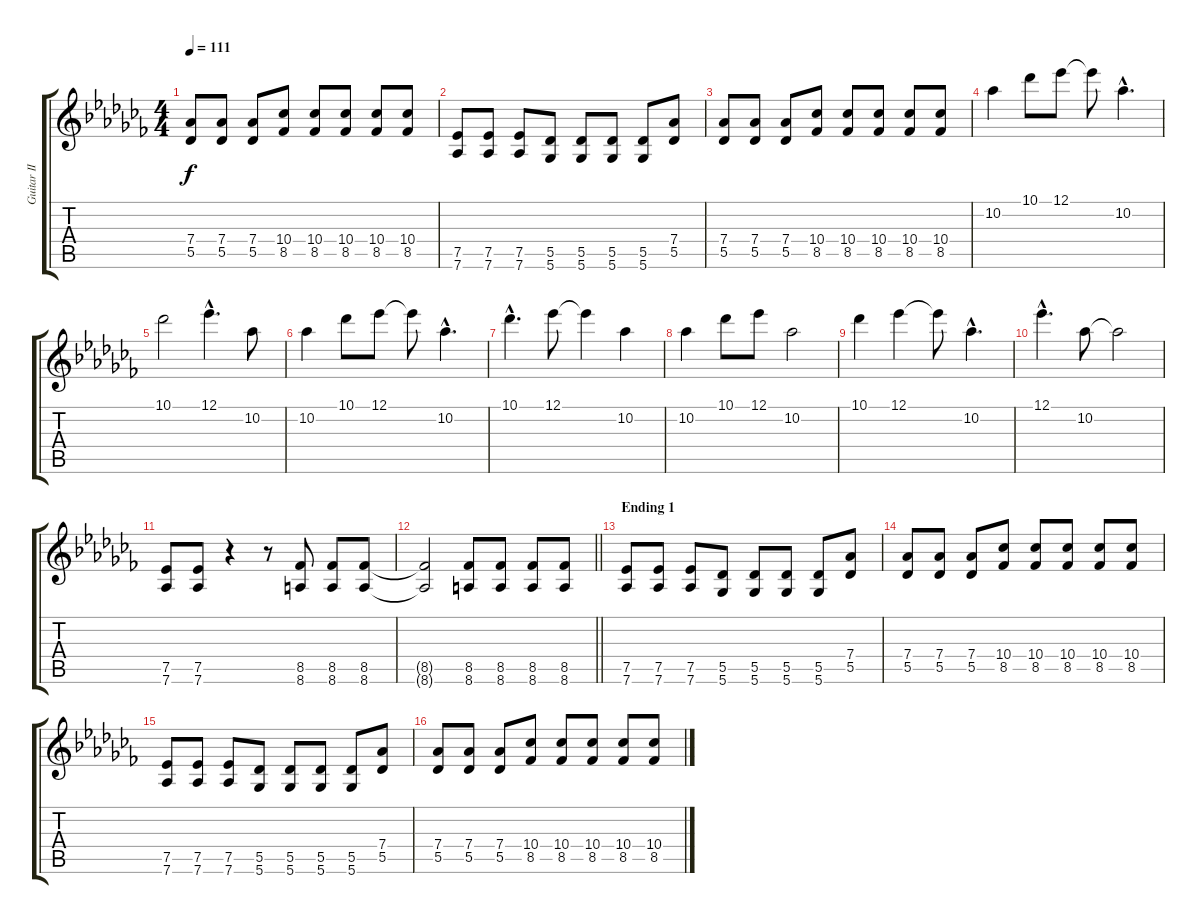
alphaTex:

\track ("Guitar II" "Guitar II") {instrument distortionguitar}
\staff {score tabs}
\tuning (Eb4 Bb3 Gb3 Db3 Ab2 Db2) {hide}
\ts (4 4)
\tempo 111
\clef g2
\ks abminor
(7.4 5.5).8{dy f} (7.4 5.5).8 (7.4 5.5).8 (10.4 8.5).8 (10.4 8.5).8 (10.4 8.5).8 (10.4 8.5).8 (10.4 8.5).8 |
(7.5 7.6).8 (7.5 7.6).8 (7.5 7.6).8 (5.5 5.6).8 (5.5 5.6).8 (5.5 5.6).8 (5.5 5.6).8 (7.4 5.5).8 |
(7.4 5.5).8 (7.4 5.5).8 (7.4 5.5).8 (10.4 8.5).8 (10.4 8.5).8 (10.4 8.5).8 (10.4 8.5).8 (10.4 8.5).8 |
10.2.4 10.1.8 12.1.8 12.1{t}.8 10.2{hac}.4{d} |
10.1.2 12.1{hac}.4{d} 10.2.8 |
10.2.4 10.1.8 12.1.8 12.1{t}.8 10.2{hac}.4{d} |
10.1{hac}.4{d} 12.1.8 12.1{t}.4 10.2.4 |
10.2.4 10.1.8 12.1.8 10.2.2 |
10.1.4 12.1.4 12.1{t}.8 10.2{hac}.4{d} |
12.1{hac}.4{d} 10.2.8 10.2{t}.2 |
(7.5 7.6).8 (7.5 7.6).8 r.4 r.8 (8.5 8.6).8 (8.5 8.6).8 (8.5 8.6).8 |
\barLineRight lightlight
(8.5{t} 8.6{t}).2 (8.5 8.6).8 (8.5 8.6).8 (8.5 8.6).8 (8.5 8.6).8 |
\section ("" "Ending 1")
(7.5 7.6).8 (7.5 7.6).8 (7.5 7.6).8 (5.5 5.6).8 (5.5 5.6).8 (5.5 5.6).8 (5.5 5.6).8 (7.4 5.5).8 |
(7.4 5.5).8 (7.4 5.5).8 (7.4 5.5).8 (10.4 8.5).8 (10.4 8.5).8 (10.4 8.5).8 (10.4 8.5).8 (10.4 8.5).8 |
(7.5 7.6).8 (7.5 7.6).8 (7.5 7.6).8 (5.5 5.6).8 (5.5 5.6).8 (5.5 5.6).8 (5.5 5.6).8 (7.4 5.5).8 |
(7.4 5.5).8 (7.4 5.5).8 (7.4 5.5).8 (10.4 8.5).8 (10.4 8.5).8 (10.4 8.5).8 (10.4 8.5).8 (10.4 8.5).8
